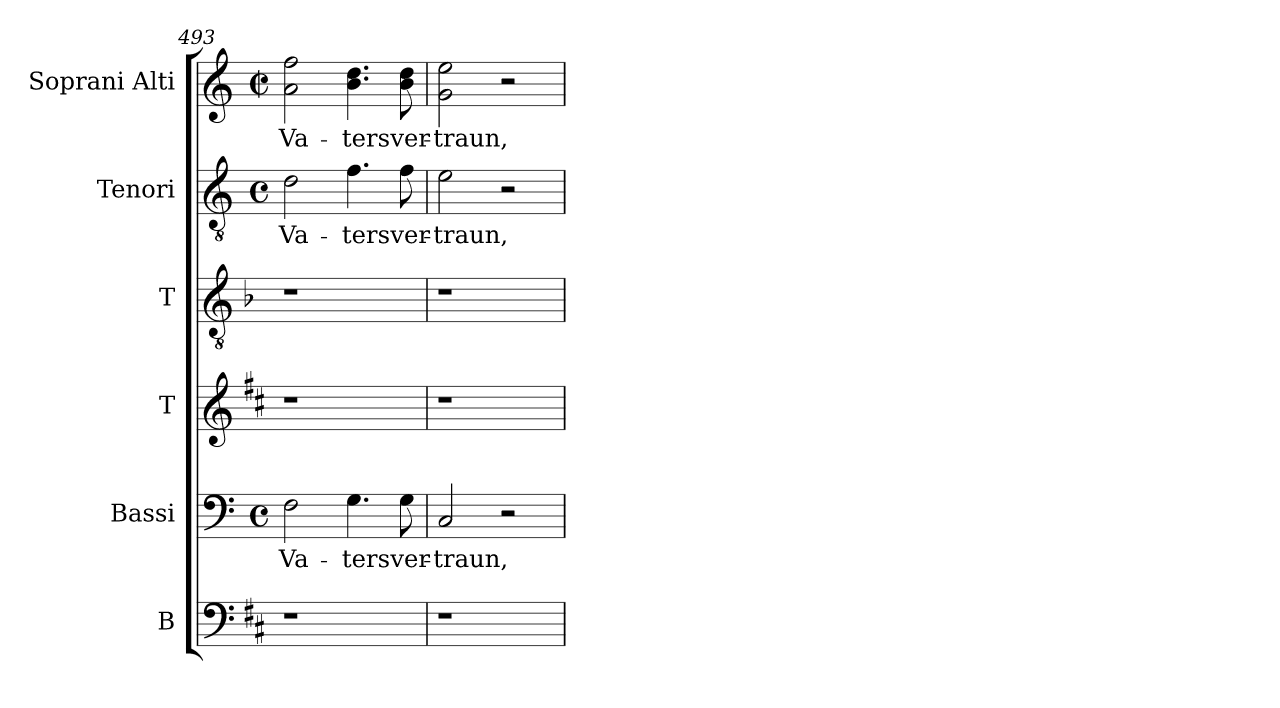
**kern	**kern	**text	**kern	**kern	**kern	**text	**kern	**text
*part6	*part5	*part5	*part4	*part3	*part2	*part2	*part1	*part1
*staff6	*staff5	*staff5	*staff4	*staff3	*staff2	*staff2	*staff1	*staff1
*I"B	*I"Bassi	*	*I"T	*I"T	*I"Tenori	*	*I"Soprani  Alti	*
*I'B	*I'B	*	*I'T	*I'T	*I'T	*	*I'S  A	*
*clefF4	*clefF4	*	*clefG2	*clefGv2	*clefGv2	*	*clefG2	*
*k[f#c#]	*k[]	*	*k[f#c#]	*k[b-]	*k[]	*	*k[]	*
*D:	*C:	*	*D:	*F:	*C:	*	*C:	*
*	*M4/4	*	*	*	*M4/4	*	*M2/2	*
*	*met(c)	*	*	*	*met(c)	*	*met(c|)	*
=493	=493	=493	=493	=493	=493	=493	=493	=493
!	!	!LO:LY:b:cj	!	!	!	!LO:LY:b:cj	!	!LO:LY:b:cj
1r	2F\	Va-	1r	1r	2d\	Va-	2ff\ 2a\	Va-
!	!	!LO:LY:b:cj	!	!	!	!LO:LY:b:cj	!	!LO:LY:b:cj
.	4.G\	-ters	.	.	4.f\	-ters	4.dd\ 4.b\	-ters
!	!	!LO:LY:b:cj	!	!	!	!LO:LY:b:cj	!	!LO:LY:b:cj
.	8G\	ver-	.	.	8f\	ver-	8dd\ 8b\	ver-
=494	=494	=494	=494	=494	=494	=494	=494	=494
!	!	!LO:LY:b:cj	!	!	!	!LO:LY:b:cj	!	!LO:LY:b:cj
1r	2C/	-traun,	1r	1r	2e\	-traun,	2ee\ 2g\	-traun,
.	2r	.	.	.	2r	.	2r	.
=	=	=	=	=	=	=	=	=
*-	*-	*-	*-	*-	*-	*-	*-	*-
